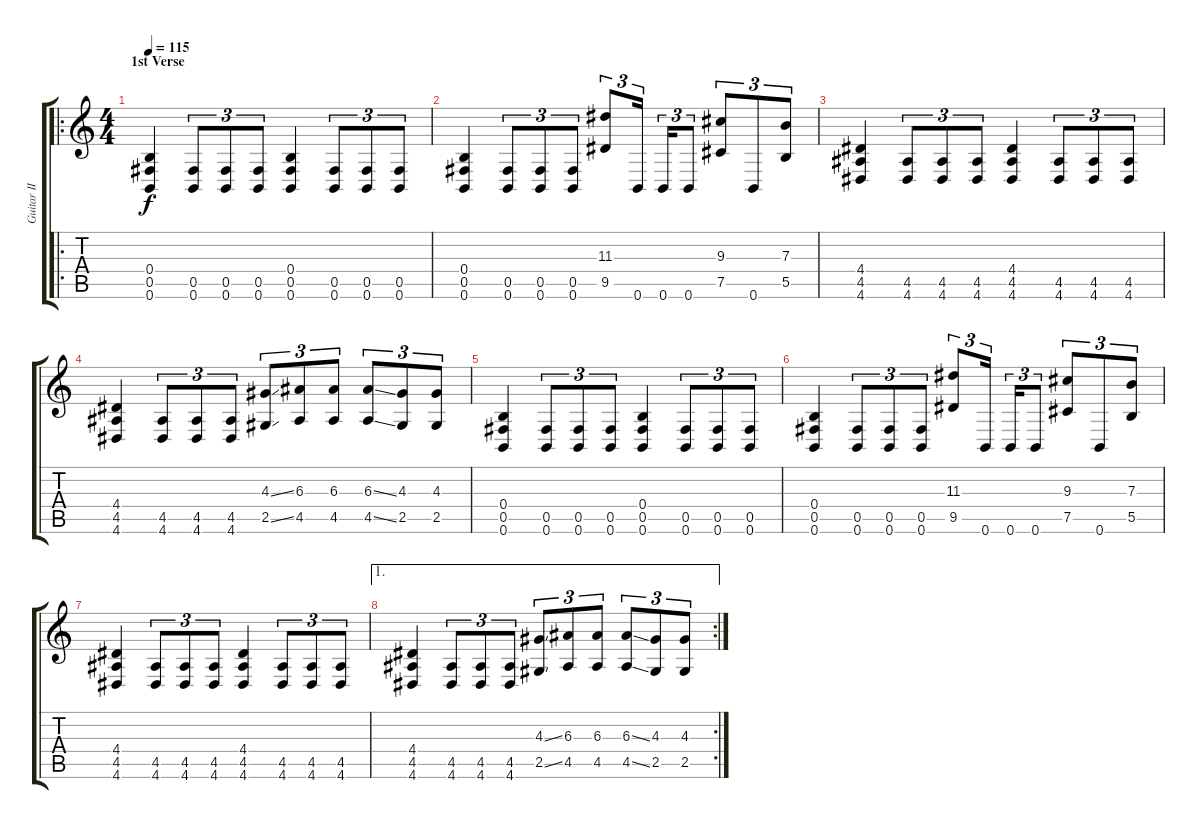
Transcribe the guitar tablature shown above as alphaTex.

\track ("Guitar II" "Guitar II") {instrument distortionguitar}
\staff {score tabs}
\tuning (Db4 Ab3 E3 B2 Gb2 B1) {hide}
\ro
\ts (4 4)
\section ("" "1st Verse")
\tempo 115
\clef g2
\ks c
(0.4 0.5 0.6).4{dy f} (0.5 0.6).8{tu (3 2)} (0.5 0.6).8{tu (3 2)} (0.5 0.6).8{tu (3 2)} (0.4 0.5 0.6).4 (0.5 0.6).8{tu (3 2)} (0.5 0.6).8{tu (3 2)} (0.5 0.6).8{tu (3 2)} |
(0.4 0.5 0.6).4 (0.5 0.6).8{tu (3 2)} (0.5 0.6).8{tu (3 2)} (0.5 0.6).8{tu (3 2)} (11.3 9.5).8{tu (3 2)} 0.6.16{tu (3 2)} 0.6.16{tu (3 2)} 0.6.8{tu (3 2)} (9.3 7.5).8{tu (3 2)} 0.6.8{tu (3 2)} (7.3 5.5).8{tu (3 2)} |
(4.4 4.5 4.6).4 (4.5 4.6).8{tu (3 2)} (4.5 4.6).8{tu (3 2)} (4.5 4.6).8{tu (3 2)} (4.4 4.5 4.6).4 (4.5 4.6).8{tu (3 2)} (4.5 4.6).8{tu (3 2)} (4.5 4.6).8{tu (3 2)} |
(4.4 4.5 4.6).4 (4.5 4.6).8{tu (3 2)} (4.5 4.6).8{tu (3 2)} (4.5 4.6).8{tu (3 2)} (4.3{ss} 2.5{ss}).8{tu (3 2)} (6.3 4.5).8{tu (3 2)} (6.3 4.5).8{tu (3 2)} (6.3{ss} 4.5{ss}).8{tu (3 2)} (4.3 2.5).8{tu (3 2)} (4.3 2.5).8{tu (3 2)} |
(0.4 0.5 0.6).4 (0.5 0.6).8{tu (3 2)} (0.5 0.6).8{tu (3 2)} (0.5 0.6).8{tu (3 2)} (0.4 0.5 0.6).4 (0.5 0.6).8{tu (3 2)} (0.5 0.6).8{tu (3 2)} (0.5 0.6).8{tu (3 2)} |
(0.4 0.5 0.6).4 (0.5 0.6).8{tu (3 2)} (0.5 0.6).8{tu (3 2)} (0.5 0.6).8{tu (3 2)} (11.3 9.5).8{tu (3 2)} 0.6.16{tu (3 2)} 0.6.16{tu (3 2)} 0.6.8{tu (3 2)} (9.3 7.5).8{tu (3 2)} 0.6.8{tu (3 2)} (7.3 5.5).8{tu (3 2)} |
(4.4 4.5 4.6).4 (4.5 4.6).8{tu (3 2)} (4.5 4.6).8{tu (3 2)} (4.5 4.6).8{tu (3 2)} (4.4 4.5 4.6).4 (4.5 4.6).8{tu (3 2)} (4.5 4.6).8{tu (3 2)} (4.5 4.6).8{tu (3 2)} |
\ae 1
\rc 2
(4.4 4.5 4.6).4 (4.5 4.6).8{tu (3 2)} (4.5 4.6).8{tu (3 2)} (4.5 4.6).8{tu (3 2)} (4.3{ss} 2.5{ss}).8{tu (3 2)} (6.3 4.5).8{tu (3 2)} (6.3 4.5).8{tu (3 2)} (6.3{ss} 4.5{ss}).8{tu (3 2)} (4.3 2.5).8{tu (3 2)} (4.3 2.5).8{tu (3 2)}
